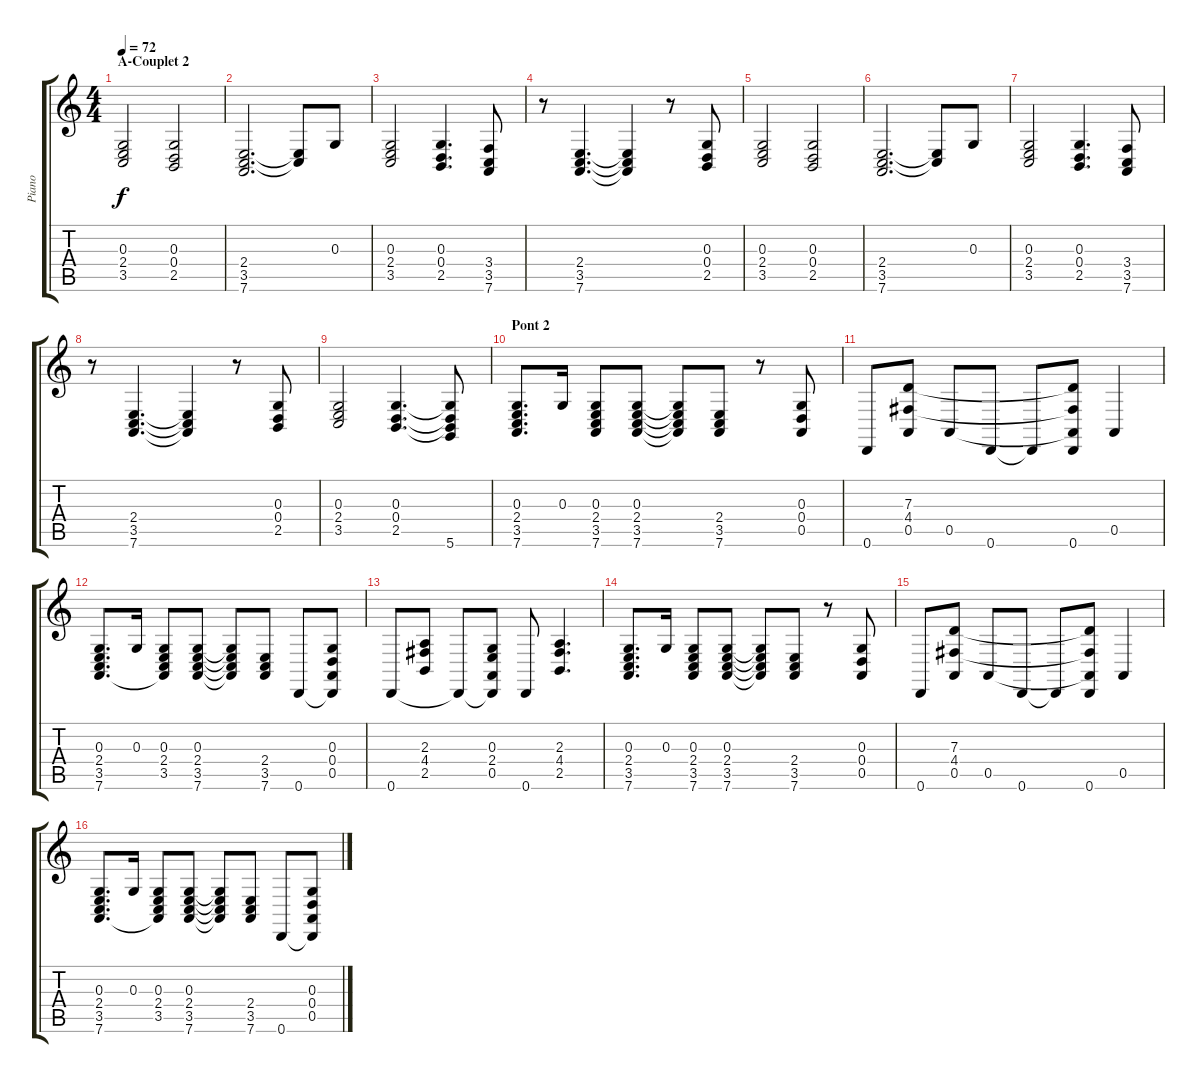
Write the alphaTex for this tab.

\track ("Piano" "Piano") {instrument acousticgrandpiano}
\staff {score tabs}
\tuning (E4 B3 G3 D3 A2 D2) {hide}
\ts (4 4)
\section ("" "A-Couplet 2")
\tempo 72
\clef g2
\ks c
(0.3 2.4 3.5).2{dy f} (0.3 0.4 2.5).2 |
(2.4 3.5 7.6).2{d} (2.4{t} 3.5{t}).8 0.3.8 |
(0.3 2.4 3.5).2 (0.3 0.4 2.5).4{d} (3.4 3.5 7.6).8 |
r.8 (2.4 3.5 7.6).4{d} (2.4{t} 3.5{t} 7.6{t}).4 r.8 (0.3 0.4 2.5).8 |
(0.3 2.4 3.5).2 (0.3 0.4 2.5).2 |
(2.4 3.5 7.6).2{d} (2.4{t} 3.5{t}).8 0.3.8 |
(0.3 2.4 3.5).2 (0.3 0.4 2.5).4{d} (3.4 3.5 7.6).8 |
r.8 (2.4 3.5 7.6).4{d} (2.4{t} 3.5{t} 7.6{t}).4 r.8 (0.3 0.4 2.5).8 |
(0.3 2.4 3.5).2 (0.3 0.4 2.5).4{d} (0.3{t} 0.4{t} 2.5{t} 5.6).8 |
\section ("" "Pont 2")
(0.3 2.4 3.5 7.6).8{d} 0.3.16 (0.3 2.4 3.5 7.6).8 (0.3 2.4 3.5 7.6).8 (0.3{t} 2.4{t} 3.5{t} 7.6{t}).8 (2.4 3.5 7.6).8 r.8 (0.3 0.4 0.5).8 |
0.6.8 (7.3 4.4 0.5).8 0.5.8 0.6.8 0.6{t}.8 (7.3{t} 4.4{t} 0.5{t} 0.6).8 0.5.4 |
(0.3 2.4 3.5 7.6).8{d} 0.3.16 (0.3 2.4 3.5 7.6{t}).8 (0.3 2.4 3.5 7.6).8 (0.3{t} 2.4{t} 3.5{t} 7.6{t}).8 (2.4 3.5 7.6).8 0.6.8 (0.3 0.4 0.5 0.6{t}).8 |
0.6.8 (2.3 4.4 2.5).8 0.6{t}.8 (0.3 2.4 0.5 0.6{t}).8 0.6.8 (2.3 4.4 2.5).4{d} |
(0.3 2.4 3.5 7.6).8{d} 0.3.16 (0.3 2.4 3.5 7.6).8 (0.3 2.4 3.5 7.6).8 (0.3{t} 2.4{t} 3.5{t} 7.6{t}).8 (2.4 3.5 7.6).8 r.8 (0.3 0.4 0.5).8 |
0.6.8 (7.3 4.4 0.5).8 0.5.8 0.6.8 0.6{t}.8 (7.3{t} 4.4{t} 0.5{t} 0.6).8 0.5.4 |
(0.3 2.4 3.5 7.6).8{d} 0.3.16 (0.3 2.4 3.5 7.6{t}).8 (0.3 2.4 3.5 7.6).8 (0.3{t} 2.4{t} 3.5{t} 7.6{t}).8 (2.4 3.5 7.6).8 0.6.8 (0.3 0.4 0.5 0.6{t}).8
